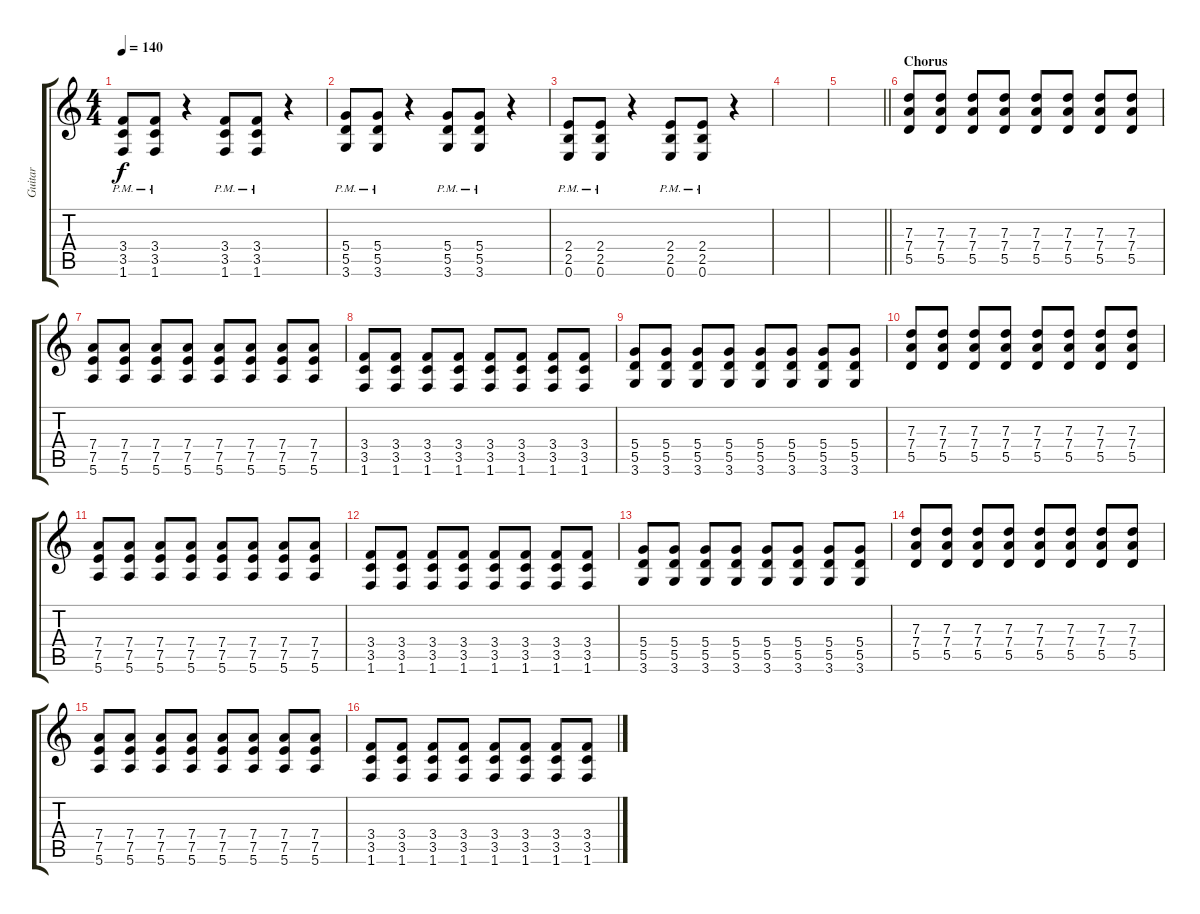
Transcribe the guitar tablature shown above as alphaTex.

\track ("Guitar" "Guitar") {instrument distortionguitar}
\staff {score tabs}
\tuning (E4 B3 G3 D3 A2 E2) {hide}
\ts (4 4)
\tempo 140
\clef g2
\ks c
(3.4{pm} 3.5{pm} 1.6{pm}).8{dy f} (3.4{pm} 3.5{pm} 1.6{pm}).8 r.4 (3.4{pm} 3.5{pm} 1.6{pm}).8 (3.4{pm} 3.5{pm} 1.6{pm}).8 r.4 |
(5.4{pm} 5.5{pm} 3.6{pm}).8 (5.4{pm} 5.5{pm} 3.6{pm}).8 r.4 (5.4{pm} 5.5{pm} 3.6{pm}).8 (5.4{pm} 5.5{pm} 3.6{pm}).8 r.4 |
(2.4{pm} 2.5{pm} 0.6{pm}).8 (2.4{pm} 2.5{pm} 0.6{pm}).8 r.4 (2.4{pm} 2.5{pm} 0.6{pm}).8 (2.4{pm} 2.5{pm} 0.6{pm}).8 r.4 |
|
\barLineRight lightlight
|
\section ("" "Chorus")
(7.3 7.4 5.5).8 (7.3 7.4 5.5).8 (7.3 7.4 5.5).8 (7.3 7.4 5.5).8 (7.3 7.4 5.5).8 (7.3 7.4 5.5).8 (7.3 7.4 5.5).8 (7.3 7.4 5.5).8 |
(7.4 7.5 5.6).8 (7.4 7.5 5.6).8 (7.4 7.5 5.6).8 (7.4 7.5 5.6).8 (7.4 7.5 5.6).8 (7.4 7.5 5.6).8 (7.4 7.5 5.6).8 (7.4 7.5 5.6).8 |
(3.4 3.5 1.6).8 (3.4 3.5 1.6).8 (3.4 3.5 1.6).8 (3.4 3.5 1.6).8 (3.4 3.5 1.6).8 (3.4 3.5 1.6).8 (3.4 3.5 1.6).8 (3.4 3.5 1.6).8 |
(5.4 5.5 3.6).8 (5.4 5.5 3.6).8 (5.4 5.5 3.6).8 (5.4 5.5 3.6).8 (5.4 5.5 3.6).8 (5.4 5.5 3.6).8 (5.4 5.5 3.6).8 (5.4 5.5 3.6).8 |
(7.3 7.4 5.5).8 (7.3 7.4 5.5).8 (7.3 7.4 5.5).8 (7.3 7.4 5.5).8 (7.3 7.4 5.5).8 (7.3 7.4 5.5).8 (7.3 7.4 5.5).8 (7.3 7.4 5.5).8 |
(7.4 7.5 5.6).8 (7.4 7.5 5.6).8 (7.4 7.5 5.6).8 (7.4 7.5 5.6).8 (7.4 7.5 5.6).8 (7.4 7.5 5.6).8 (7.4 7.5 5.6).8 (7.4 7.5 5.6).8 |
(3.4 3.5 1.6).8 (3.4 3.5 1.6).8 (3.4 3.5 1.6).8 (3.4 3.5 1.6).8 (3.4 3.5 1.6).8 (3.4 3.5 1.6).8 (3.4 3.5 1.6).8 (3.4 3.5 1.6).8 |
(5.4 5.5 3.6).8 (5.4 5.5 3.6).8 (5.4 5.5 3.6).8 (5.4 5.5 3.6).8 (5.4 5.5 3.6).8 (5.4 5.5 3.6).8 (5.4 5.5 3.6).8 (5.4 5.5 3.6).8 |
(7.3 7.4 5.5).8 (7.3 7.4 5.5).8 (7.3 7.4 5.5).8 (7.3 7.4 5.5).8 (7.3 7.4 5.5).8 (7.3 7.4 5.5).8 (7.3 7.4 5.5).8 (7.3 7.4 5.5).8 |
(7.4 7.5 5.6).8 (7.4 7.5 5.6).8 (7.4 7.5 5.6).8 (7.4 7.5 5.6).8 (7.4 7.5 5.6).8 (7.4 7.5 5.6).8 (7.4 7.5 5.6).8 (7.4 7.5 5.6).8 |
(3.4 3.5 1.6).8 (3.4 3.5 1.6).8 (3.4 3.5 1.6).8 (3.4 3.5 1.6).8 (3.4 3.5 1.6).8 (3.4 3.5 1.6).8 (3.4 3.5 1.6).8 (3.4 3.5 1.6).8
